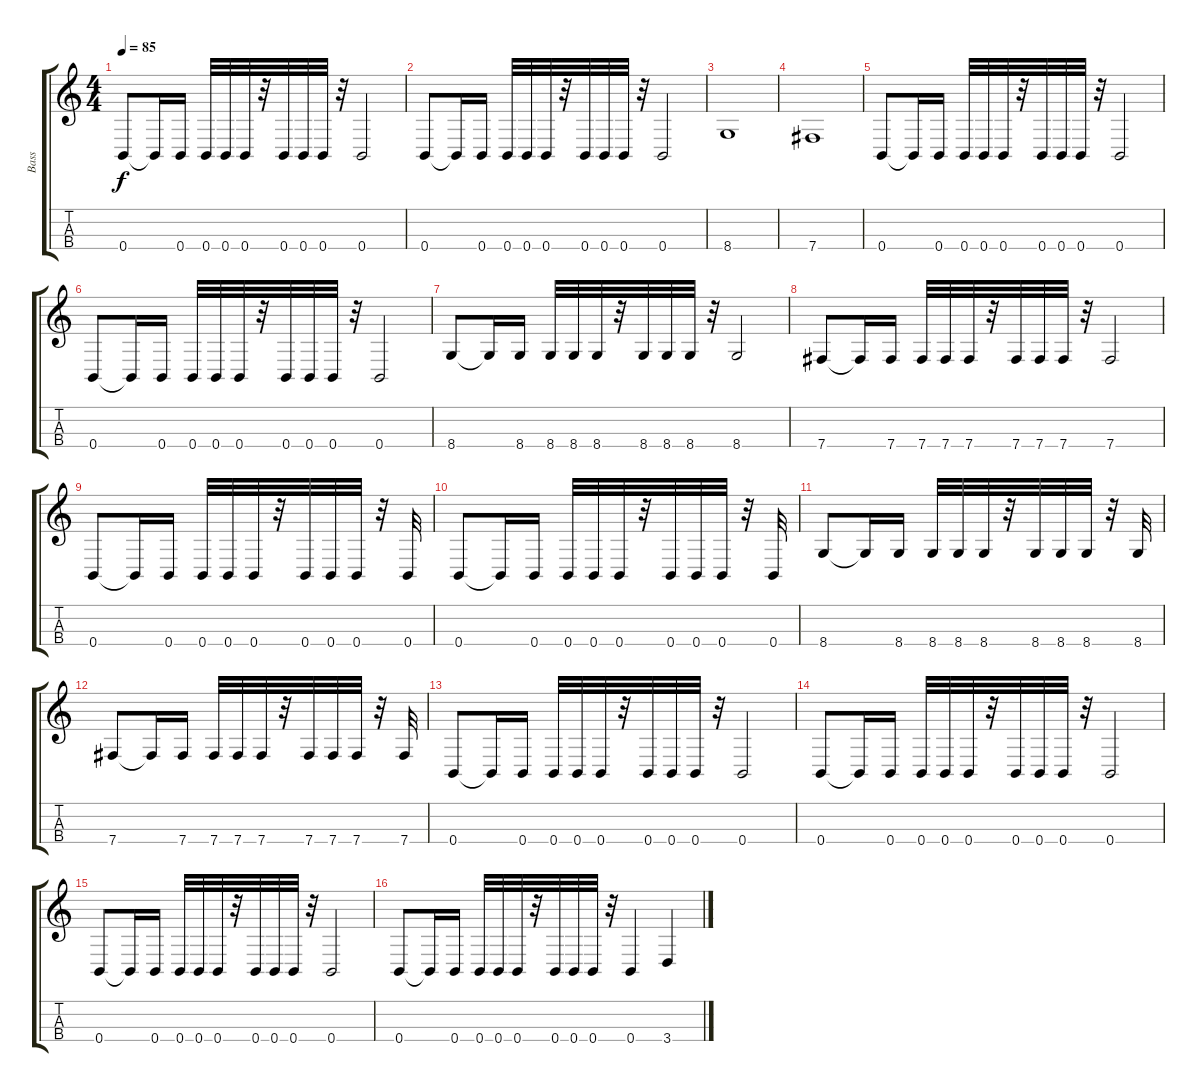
\track ("Bass" "Bass") {instrument electricbasspick}
\staff {score tabs}
\tuning (E3 B2 Gb2 B1) {hide}
\ts (4 4)
\tempo 85
\clef g2
\ks c
0.4.8{dy f instrument electricbasspick} 0.4{t}.16 0.4.16 0.4.32 0.4.32 0.4.32 r.32 0.4.32 0.4.32 0.4.32 r.32 0.4.2 |
0.4.8 0.4{t}.16 0.4.16 0.4.32 0.4.32 0.4.32 r.32 0.4.32 0.4.32 0.4.32 r.32 0.4.2 |
8.4.1 |
7.4.1 |
0.4.8 0.4{t}.16 0.4.16 0.4.32 0.4.32 0.4.32 r.32 0.4.32 0.4.32 0.4.32 r.32 0.4.2 |
0.4.8 0.4{t}.16 0.4.16 0.4.32 0.4.32 0.4.32 r.32 0.4.32 0.4.32 0.4.32 r.32 0.4.2 |
8.4.8 8.4{t}.16 8.4.16 8.4.32 8.4.32 8.4.32 r.32 8.4.32 8.4.32 8.4.32 r.32 8.4.2 |
7.4.8 7.4{t}.16 7.4.16 7.4.32 7.4.32 7.4.32 r.32 7.4.32 7.4.32 7.4.32 r.32 7.4.2 |
0.4.8 0.4{t}.16 0.4.16 0.4.32 0.4.32 0.4.32 r.32 0.4.32 0.4.32 0.4.32 r.32 0.4.32 |
0.4.8 0.4{t}.16 0.4.16 0.4.32 0.4.32 0.4.32 r.32 0.4.32 0.4.32 0.4.32 r.32 0.4.32 |
8.4.8 8.4{t}.16 8.4.16 8.4.32 8.4.32 8.4.32 r.32 8.4.32 8.4.32 8.4.32 r.32 8.4.32 |
7.4.8 7.4{t}.16 7.4.16 7.4.32 7.4.32 7.4.32 r.32 7.4.32 7.4.32 7.4.32 r.32 7.4.32 |
0.4.8 0.4{t}.16 0.4.16 0.4.32 0.4.32 0.4.32 r.32 0.4.32 0.4.32 0.4.32 r.32 0.4.2 |
0.4.8 0.4{t}.16 0.4.16 0.4.32 0.4.32 0.4.32 r.32 0.4.32 0.4.32 0.4.32 r.32 0.4.2 |
0.4.8 0.4{t}.16 0.4.16 0.4.32 0.4.32 0.4.32 r.32 0.4.32 0.4.32 0.4.32 r.32 0.4.2 |
0.4.8 0.4{t}.16 0.4.16 0.4.32 0.4.32 0.4.32 r.32 0.4.32 0.4.32 0.4.32 r.32 0.4.4 3.4.4
